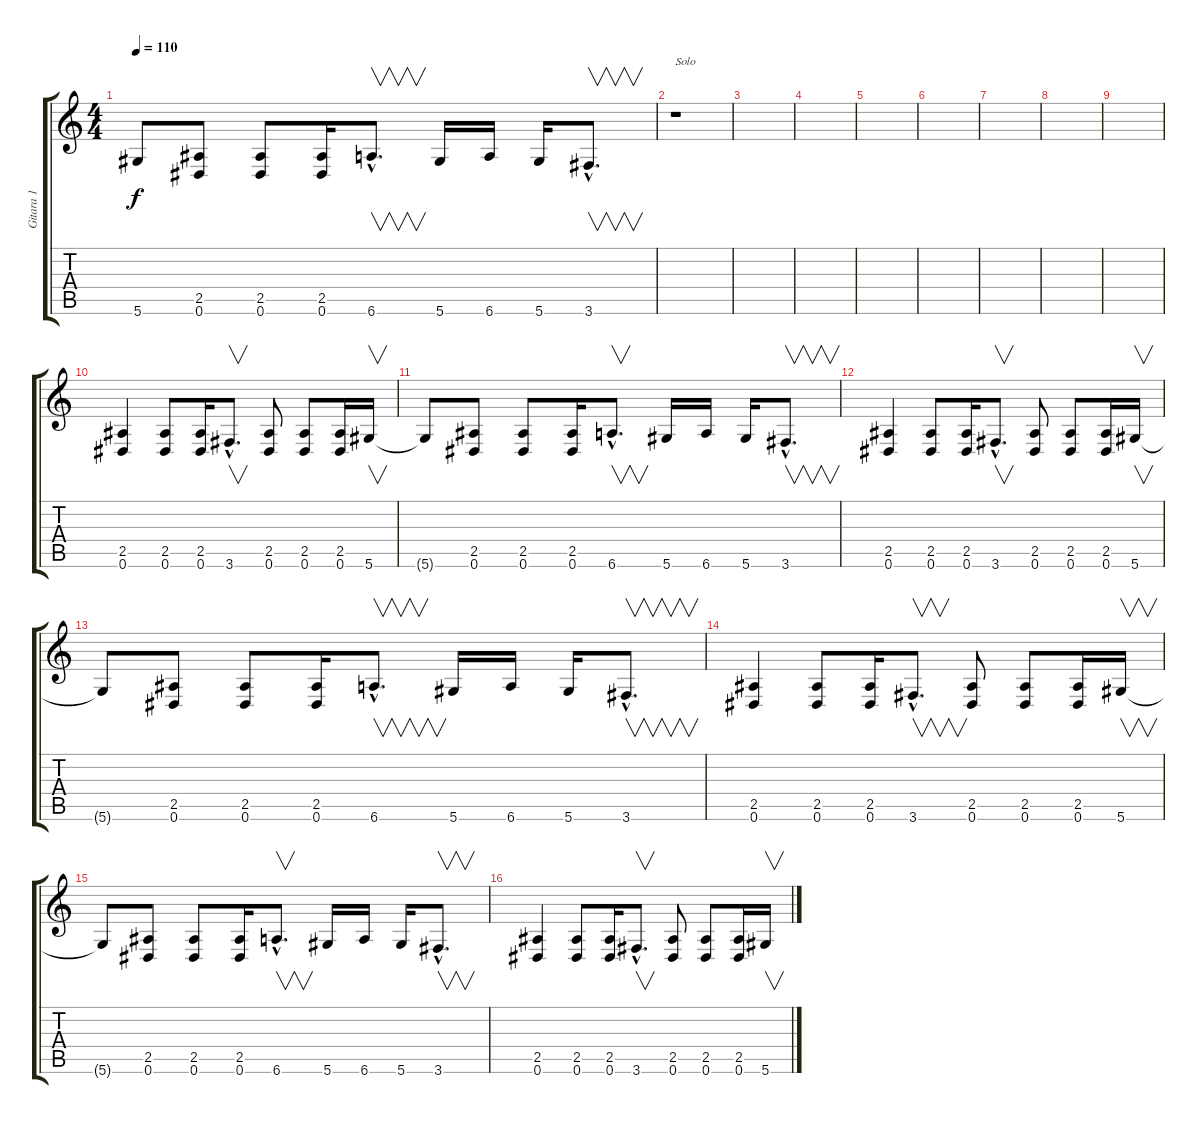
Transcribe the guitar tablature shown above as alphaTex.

\track ("Gitara 1" "Gitara 1") {instrument distortionguitar}
\staff {score tabs}
\tuning (Eb4 Bb3 Gb3 Db3 Ab2 Eb2) {hide}
\ts (4 4)
\tempo 110
\clef g2
\ks c
5.6{t}.8{dy f} (2.5 0.6).8 (2.5 0.6).8 (2.5 0.6).16 6.6{hac}.8{v d} 5.6.16 6.6.16 5.6.16 3.6{hac}.8{v d} |
r.1{txt "Solo"} |
|
|
|
|
|
|
|
(2.5 0.6).4 (2.5 0.6).8 (2.5 0.6).16 3.6{hac}.8{v d} (2.5 0.6).8 (2.5 0.6).8 (2.5 0.6).16 5.6.16{v} |
5.6{t}.8 (2.5 0.6).8 (2.5 0.6).8 (2.5 0.6).16 6.6{hac}.8{v d} 5.6.16 6.6.16 5.6.16 3.6{hac}.8{v d} |
(2.5 0.6).4 (2.5 0.6).8 (2.5 0.6).16 3.6{hac}.8{v d} (2.5 0.6).8 (2.5 0.6).8 (2.5 0.6).16 5.6.16{v} |
5.6{t}.8 (2.5 0.6).8 (2.5 0.6).8 (2.5 0.6).16 6.6{hac}.8{v d} 5.6.16 6.6.16 5.6.16 3.6{hac}.8{v d} |
(2.5 0.6).4 (2.5 0.6).8 (2.5 0.6).16 3.6{hac}.8{v d} (2.5 0.6).8 (2.5 0.6).8 (2.5 0.6).16 5.6.16{v} |
5.6{t}.8 (2.5 0.6).8 (2.5 0.6).8 (2.5 0.6).16 6.6{hac}.8{v d} 5.6.16 6.6.16 5.6.16 3.6{hac}.8{v d} |
(2.5 0.6).4 (2.5 0.6).8 (2.5 0.6).16 3.6{hac}.8{v d} (2.5 0.6).8 (2.5 0.6).8 (2.5 0.6).16 5.6.16{v}
